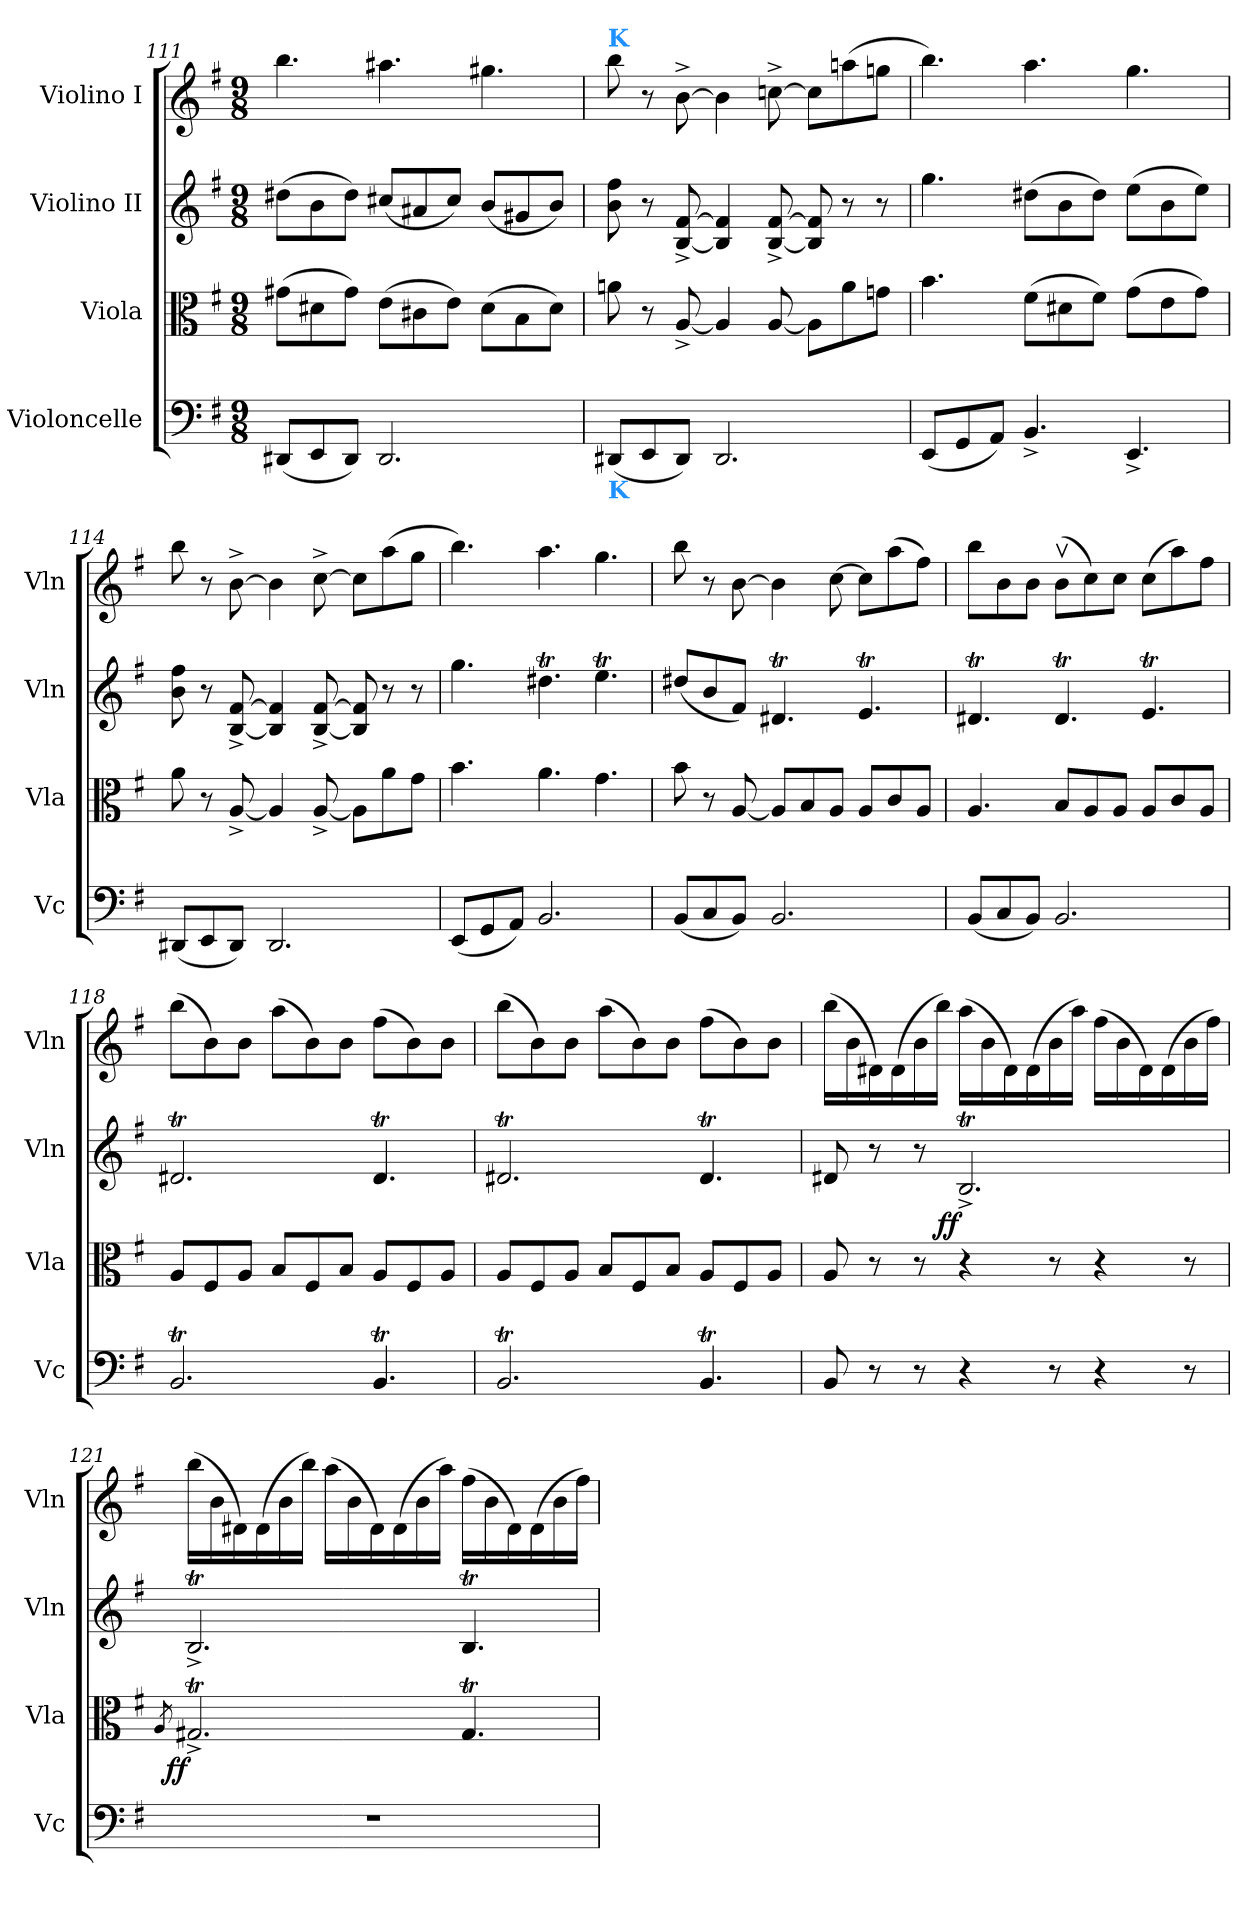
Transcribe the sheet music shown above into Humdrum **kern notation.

**kern	**kern	**dynam	**kern	**dynam	**kern
*part4	*part3	*part3	*part2	*part2	*part1
*staff4	*staff3	*staff3	*staff2	*staff2	*staff1
*I"Violoncelle	*I"Viola	*	*I"Violino II	*	*I"Violino I
*I'Vc	*I'Vla	*	*I'Vln	*	*I'Vln
*clefF4	*clefC3	*	*clefG2	*	*clefG2
*k[f#]	*k[f#]	*	*k[f#]	*	*k[f#]
*M9/8	*M9/8	*	*M9/8	*	*M9/8
=111	=111	=111	=111	=111	=111
(8DD#X/L	(8g#X\L	.	(8dd#X\L	.	4.bb\
8EE/	8d#X\	.	8b\	.	.
8DD#/J)	8g#\J)	.	8dd#\J)	.	.
2.DD#/	(8e\L	.	(8cc#X/L	.	4.aa#X\
.	8c#X\	.	8a#X/	.	.
.	8e\J)	.	8cc#/J)	.	.
.	(8d#\L	.	(8b/L	.	4.gg#X\
.	8B\	.	8g#X/	.	.
.	8d#\J)	.	8b/J)	.	.
=112	=112	=112	=112	=112	=112
!	!	!	!	!	!LO:TX:a:B:color=dodgerblue:t=K
!LO:TX:b:B:color=dodgerblue:t=K	!	!	!	!	!
(8DD#X/L	8an\	.	8b\ 8ff#\	.	8bb\
8EE/	8r	.	8r	.	8r
8DD#/J)	[8A^>/	.	[8B^>/ [8f#^>/	.	[8b^\
2.DD#/	4A/]	.	4B]/ 4f#]/	.	4b\]
.	[8A/	.	[8B^>/ [8f#^>/	.	[8ccn^\
.	8A\L]	.	8B]/ 8f#]/	.	8cc\L]
.	8a\	.	8r	.	(8aan\
.	8gn\J	.	8r	.	8ggn\J
=113	=113	=113	=113	=113	=113
(8EE/L	4.b\	.	4.gg\	.	4.bb\)
8GG/	.	.	.	.	.
8AA/J)	.	.	.	.	.
4.BB^/	(8f#\L	.	(8dd#X\L	.	4.aa\
.	8d#X\	.	8b\	.	.
.	8f#\J)	.	8dd#\J)	.	.
4.EE^/	(8g\L	.	(8ee\L	.	4.gg\
.	8e\	.	8b\	.	.
.	8g\J)	.	8ee\J)	.	.
=114	=114	=114	=114	=114	=114
(8DD#X/L	8a\	.	8b\ 8ff#\	.	8bb\
8EE/	8r	.	8r	.	8r
8DD#/J)	[8A^>/	.	[8B^>/ [8f#^>/	.	[8b^\
2.DD#/	4A/]	.	4B]/ 4f#]/	.	4b\]
.	[8A^>/	.	[8B^>/ [8f#^>/	.	[8cc^\
.	8A\L]	.	8B]/ 8f#]/	.	8cc\L]
.	8a\	.	8r	.	(8aa\
.	8g\J	.	8r	.	8gg\J
=115	=115	=115	=115	=115	=115
(8EE/L	4.b\	.	4.gg\	.	4.bb\)
8GG/	.	.	.	.	.
8AA/J)	.	.	.	.	.
2.BB/	4.a\	.	4.dd#Xt\	.	4.aa\
.	4.g\	.	4.eeT\	.	4.gg\
=116	=116	=116	=116	=116	=116
(8BB/L	8b\	.	(8dd#X/L	.	8bb\
8C/	8r	.	8b/	.	8r
8BB/J)	[8A/	.	8f#/J)	.	[8b\
2.BB/	8A/L]	.	4.d#Xt/	.	4b\]
.	8B/	.	.	.	.
.	8A/J	.	.	.	[8cc\
.	8A/L	.	4.eT/	.	8cc\L]
.	8c/	.	.	.	(8aa\
.	8A/J	.	.	.	8ff#\J)
=117	=117	=117	=117	=117	=117
(8BB/L	4.A/	.	4.d#Xt/	.	8bb\L
8C/	.	.	.	.	8b\
8BB/J)	.	.	.	.	8b\J
2.BB/	8B/L	.	4.d#t/	.	(8bv\L
.	8A/	.	.	.	8cc\)
.	8A/J	.	.	.	8cc\J
.	8A/L	.	4.eT/	.	(8cc\L
.	8c/	.	.	.	8aa\)
.	8A/J	.	.	.	8ff#\J
=118	=118	=118	=118	=118	=118
2.BBt/	8A/L	.	2.d#Xt/	.	(8bb\L
.	8F#/	.	.	.	8b\)
.	8A/J	.	.	.	8b\J
.	8B/L	.	.	.	(8aa\L
.	8F#/	.	.	.	8b\)
.	8B/J	.	.	.	8b\J
4.BBt/	8A/L	.	4.d#t/	.	(8ff#\L
.	8F#/	.	.	.	8b\)
.	8A/J	.	.	.	8b\J
=119	=119	=119	=119	=119	=119
2.BBt/	8A/L	.	2.d#Xt/	.	(8bb\L
.	8F#/	.	.	.	8b\)
.	8A/J	.	.	.	8b\J
.	8B/L	.	.	.	(8aa\L
.	8F#/	.	.	.	8b\)
.	8B/J	.	.	.	8b\J
4.BBt/	8A/L	.	4.d#t/	.	(8ff#\L
.	8F#/	.	.	.	8b\)
.	8A/J	.	.	.	8b\J
=120	=120	=120	=120	=120	=120
8BB/	8A/	.	8d#X/	.	(16bb\LL
.	.	.	.	.	16b\
8r	8r	.	8r	.	16d#X\)
.	.	.	.	.	(16d#\
8r	8r	.	8r	.	16b\
.	.	.	.	.	16bb\JJ)
!	!	!	!	!LO:DY:rj	!
4r	4r	.	2.Bt^/	ff	(16aa\LL
.	.	.	.	.	16b\
.	.	.	.	.	16d#\)
.	.	.	.	.	(16d#\
8r	8r	.	.	.	16b\
.	.	.	.	.	16aa\JJ)
4r	4r	.	.	.	(16ff#\LL
.	.	.	.	.	16b\
.	.	.	.	.	16d#\)
.	.	.	.	.	(16d#\
8r	8r	.	.	.	16b\
.	.	.	.	.	16ff#\JJ)
=121	=121	=121	=121	=121	=121
.	8qA/	.	.	.	.
!	!	!LO:DY:rj	!	!	!
8%9r	2.G#Xt^/	ff	2.Bt^/	.	(16bb\LL
.	.	.	.	.	16b\
.	.	.	.	.	16d#X\)
.	.	.	.	.	(16d#\
.	.	.	.	.	16b\
.	.	.	.	.	16bb\JJ)
.	.	.	.	.	(16aa\LL
.	.	.	.	.	16b\
.	.	.	.	.	16d#\)
.	.	.	.	.	(16d#\
.	.	.	.	.	16b\
.	.	.	.	.	16aa\JJ)
.	4.G#t/	.	4.Bt/	.	(16ff#\LL
.	.	.	.	.	16b\
.	.	.	.	.	16d#\)
.	.	.	.	.	(16d#\
.	.	.	.	.	16b\
.	.	.	.	.	16ff#\JJ)
=	=	=	=	=	=
*-	*-	*-	*-	*-	*-
